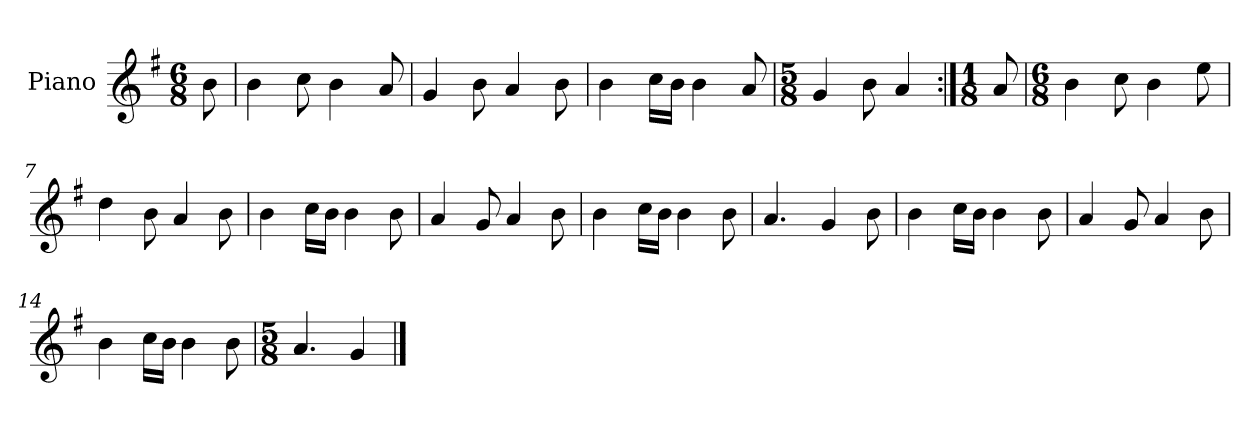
**kern
*part1
*staff1
*I"Piano
*I'Pno.
*clefG2
*k[f#]
*M6/8
=
8b\
=1
4b\
8cc\
4b\
8a/
=2
4g/
8b\
4a/
8b\
=3
4b\
16cc\LL
16b\JJ
4b\
8a/
=4
*M5/8
4g/
8b\
4a/
=5:|!
*M1/8
8a/
=6
*M6/8
4b\
8cc\
4b\
8ee\
=7
4dd\
8b\
4a/
8b\
=8
4b\
16cc\LL
16b\JJ
4b\
8b\
!!LO:LB:g=z
=9
4a/
8g/
4a/
8b\
=10
4b\
16cc\LL
16b\JJ
4b\
8b\
=11
4.a/
4g/
8b\
=12
4b\
16cc\LL
16b\JJ
4b\
8b\
=13
4a/
8g/
4a/
8b\
=14
4b\
16cc\LL
16b\JJ
4b\
8b\
=15
*M5/8
4.a/
4g/
==
*-
